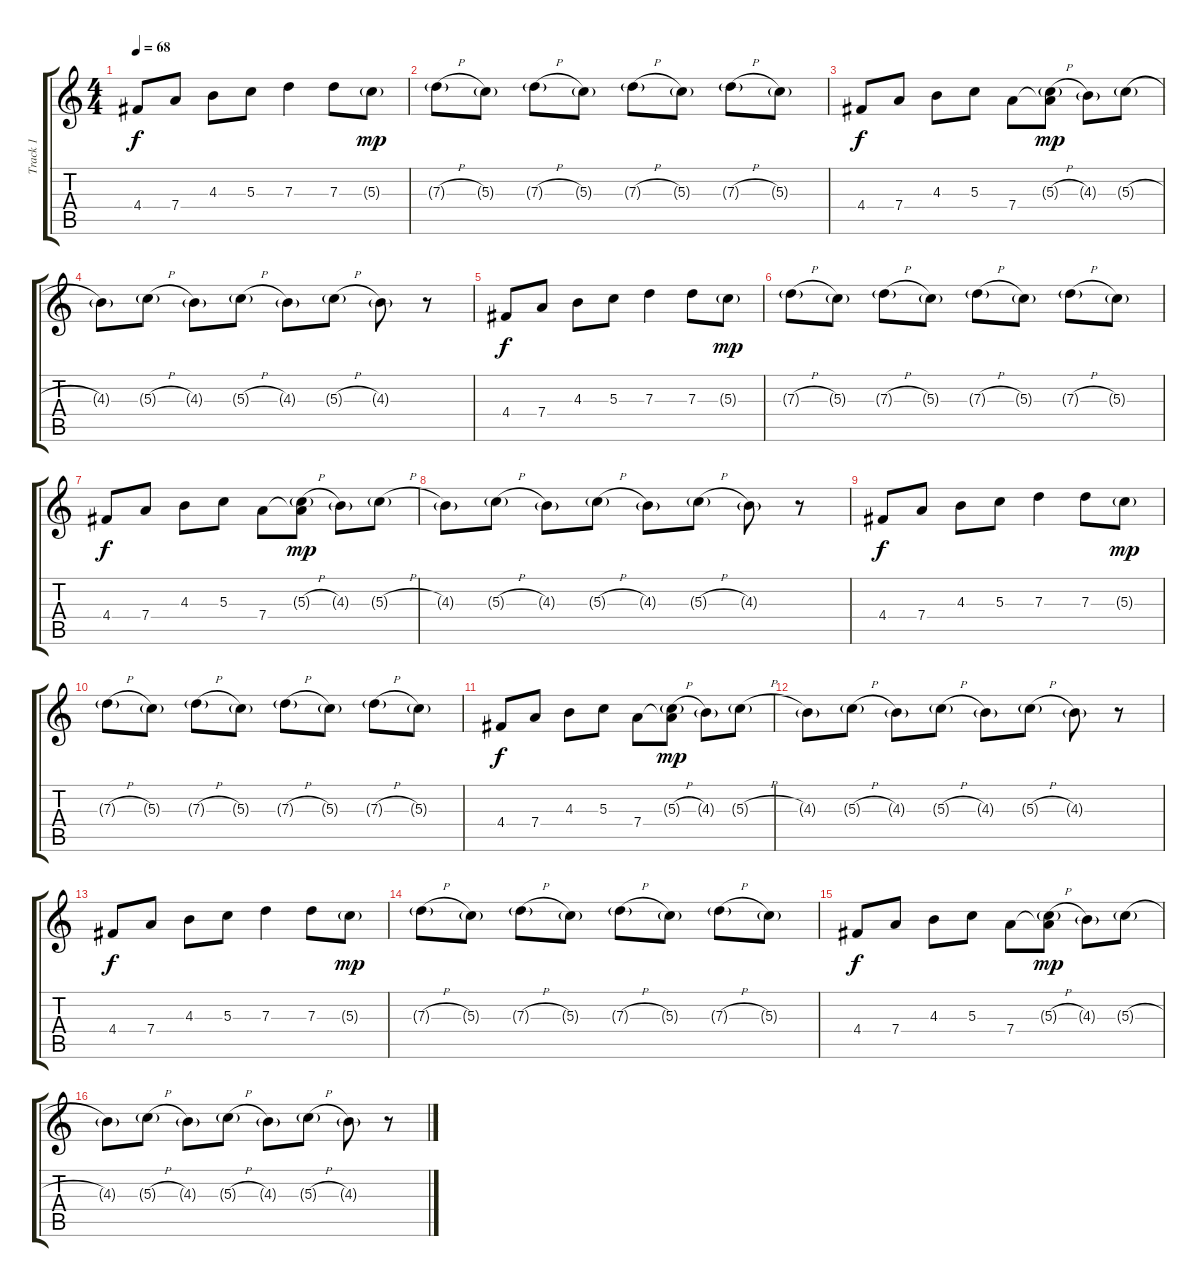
\track ("Track 1" "Track 1") {instrument acousticguitarnylon}
\staff {score tabs}
\tuning (E4 B3 G3 D3 A2 E2) {hide}
\ts (4 4)
\tempo 68
\clef g2
\ks c
4.4.8{dy f instrument acousticguitarnylon} 7.4.8 4.3.8 5.3.8 7.3.4 7.3.8 5.3{g}.8{dy mp} |
7.3{h g}.8 5.3{g}.8 7.3{h g}.8 5.3{g}.8 7.3{h g}.8 5.3{g}.8 7.3{h g}.8 5.3{g}.8 |
4.4.8{dy f} 7.4.8 4.3.8 5.3.8 7.4.8 (5.3{h g} 7.4{t}).8{dy mp} 4.3{g}.8 5.3{h g}.8 |
4.3{g}.8 5.3{h g}.8 4.3{g}.8 5.3{h g}.8 4.3{g}.8 5.3{h g}.8 4.3{g}.8 r.8 |
4.4.8{dy f} 7.4.8 4.3.8 5.3.8 7.3.4 7.3.8 5.3{g}.8{dy mp} |
7.3{h g}.8 5.3{g}.8 7.3{h g}.8 5.3{g}.8 7.3{h g}.8 5.3{g}.8 7.3{h g}.8 5.3{g}.8 |
4.4.8{dy f} 7.4.8 4.3.8 5.3.8 7.4.8 (5.3{h g} 7.4{t}).8{dy mp} 4.3{g}.8 5.3{h g}.8 |
4.3{g}.8 5.3{h g}.8 4.3{g}.8 5.3{h g}.8 4.3{g}.8 5.3{h g}.8 4.3{g}.8 r.8 |
4.4.8{dy f} 7.4.8 4.3.8 5.3.8 7.3.4 7.3.8 5.3{g}.8{dy mp} |
7.3{h g}.8 5.3{g}.8 7.3{h g}.8 5.3{g}.8 7.3{h g}.8 5.3{g}.8 7.3{h g}.8 5.3{g}.8 |
4.4.8{dy f} 7.4.8 4.3.8 5.3.8 7.4.8 (5.3{h g} 7.4{t}).8{dy mp} 4.3{g}.8 5.3{h g}.8 |
4.3{g}.8 5.3{h g}.8 4.3{g}.8 5.3{h g}.8 4.3{g}.8 5.3{h g}.8 4.3{g}.8 r.8 |
4.4.8{dy f} 7.4.8 4.3.8 5.3.8 7.3.4 7.3.8 5.3{g}.8{dy mp} |
7.3{h g}.8 5.3{g}.8 7.3{h g}.8 5.3{g}.8 7.3{h g}.8 5.3{g}.8 7.3{h g}.8 5.3{g}.8 |
4.4.8{dy f} 7.4.8 4.3.8 5.3.8 7.4.8 (5.3{h g} 7.4{t}).8{dy mp} 4.3{g}.8 5.3{h g}.8 |
4.3{g}.8 5.3{h g}.8 4.3{g}.8 5.3{h g}.8 4.3{g}.8 5.3{h g}.8 4.3{g}.8 r.8
